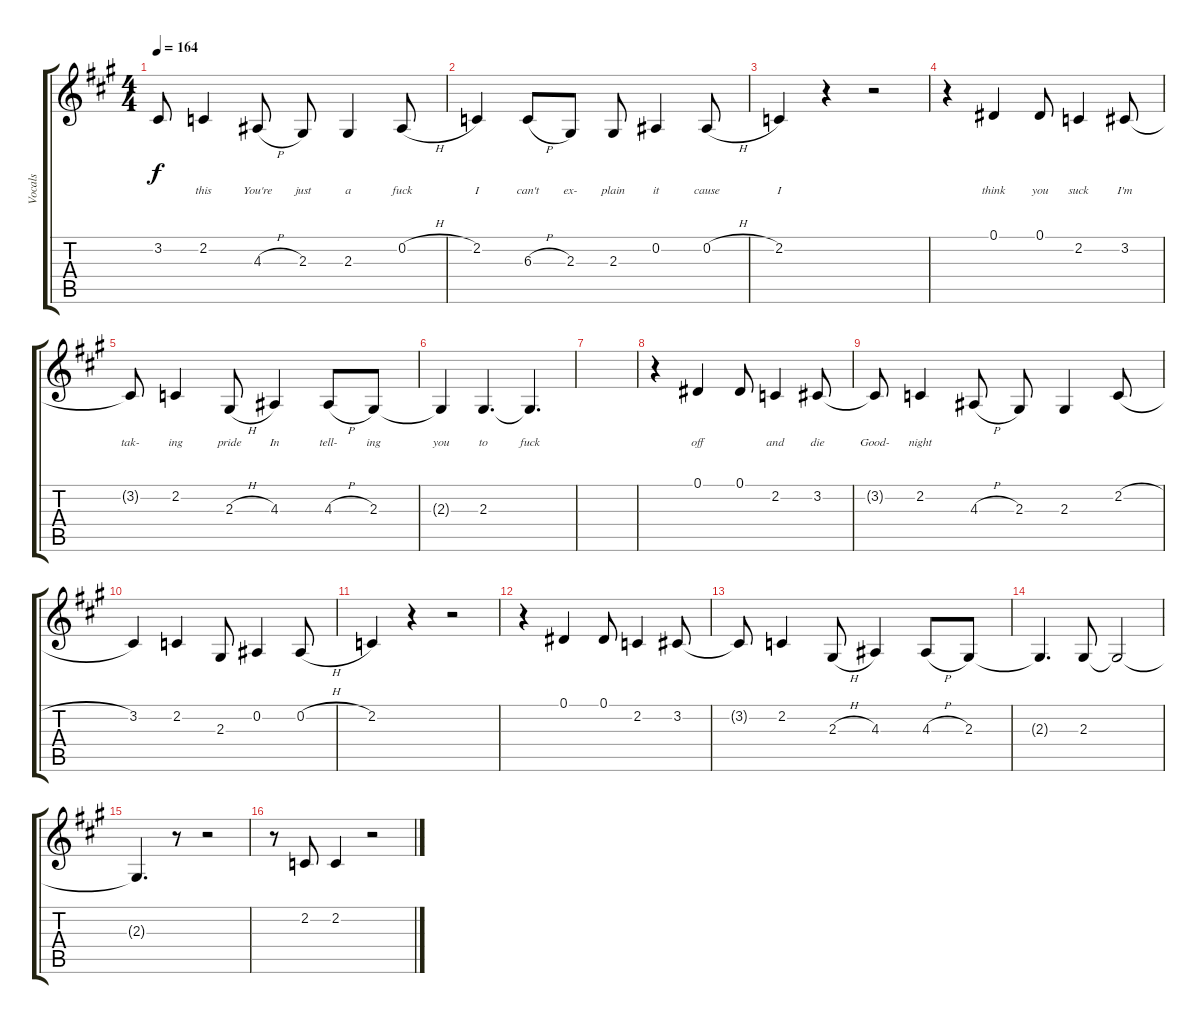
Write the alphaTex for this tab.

\track ("Vocals" "Vocals") {instrument clarinet}
\staff {score tabs}
\tuning (Eb4 Bb3 Gb3 Db3 Ab2 Eb2) {hide}
\ts (4 4)
\tempo 164
\clef g2
\ks a
3.2{t}.8{lyrics (0 "") lyrics (1 "") lyrics (2 "") lyrics (3 "") lyrics (4 "") dy f} 2.2.4{lyrics (0 "this") lyrics (1 "") lyrics (2 "") lyrics (3 "") lyrics (4 "")} 4.3{h}.8{lyrics (0 "You're") lyrics (1 "") lyrics (2 "") lyrics (3 "") lyrics (4 "")} 2.3.8{lyrics (0 "just") lyrics (1 "") lyrics (2 "") lyrics (3 "") lyrics (4 "")} 2.3.4{lyrics (0 "a") lyrics (1 "") lyrics (2 "") lyrics (3 "") lyrics (4 "")} 0.2{h}.8{lyrics (0 "fuck") lyrics (1 "") lyrics (2 "") lyrics (3 "") lyrics (4 "")} |
2.2.4{lyrics (0 "I") lyrics (1 "") lyrics (2 "") lyrics (3 "") lyrics (4 "")} 6.3{h}.8{lyrics (0 "can't") lyrics (1 "") lyrics (2 "") lyrics (3 "") lyrics (4 "")} 2.3.8{lyrics (0 "ex-") lyrics (1 "") lyrics (2 "") lyrics (3 "") lyrics (4 "")} 2.3.8{lyrics (0 "plain") lyrics (1 "") lyrics (2 "") lyrics (3 "") lyrics (4 "")} 0.2.4{lyrics (0 "it") lyrics (1 "") lyrics (2 "") lyrics (3 "") lyrics (4 "")} 0.2{h}.8{lyrics (0 "cause") lyrics (1 "") lyrics (2 "") lyrics (3 "") lyrics (4 "")} |
2.2.4{lyrics (0 "I") lyrics (1 "") lyrics (2 "") lyrics (3 "") lyrics (4 "")} r.4 r.2 |
r.4 0.1.4{lyrics (0 "think") lyrics (1 "") lyrics (2 "") lyrics (3 "") lyrics (4 "")} 0.1.8{lyrics (0 "you") lyrics (1 "") lyrics (2 "") lyrics (3 "") lyrics (4 "")} 2.2.4{lyrics (0 "suck") lyrics (1 "") lyrics (2 "") lyrics (3 "") lyrics (4 "")} 3.2.8{lyrics (0 "I'm") lyrics (1 "") lyrics (2 "") lyrics (3 "") lyrics (4 "")} |
3.2{t}.8{lyrics (0 "tak-") lyrics (1 "") lyrics (2 "") lyrics (3 "") lyrics (4 "")} 2.2.4{lyrics (0 "ing") lyrics (1 "") lyrics (2 "") lyrics (3 "") lyrics (4 "")} 2.3{h}.8{lyrics (0 "pride") lyrics (1 "") lyrics (2 "") lyrics (3 "") lyrics (4 "")} 4.3.4{lyrics (0 "In") lyrics (1 "") lyrics (2 "") lyrics (3 "") lyrics (4 "")} 4.3{h}.8{lyrics (0 "tell-") lyrics (1 "") lyrics (2 "") lyrics (3 "") lyrics (4 "")} 2.3.8{lyrics (0 "ing") lyrics (1 "") lyrics (2 "") lyrics (3 "") lyrics (4 "")} |
2.3{t}.4{lyrics (0 "you") lyrics (1 "") lyrics (2 "") lyrics (3 "") lyrics (4 "")} 2.3.4{d lyrics (0 "to") lyrics (1 "") lyrics (2 "") lyrics (3 "") lyrics (4 "")} 2.3{t}.4{d lyrics (0 "fuck") lyrics (1 "") lyrics (2 "") lyrics (3 "") lyrics (4 "")} |
|
r.4 0.1.4{lyrics (0 "off") lyrics (1 "") lyrics (2 "") lyrics (3 "") lyrics (4 "")} 0.1.8{lyrics (0 "") lyrics (1 "") lyrics (2 "") lyrics (3 "") lyrics (4 "")} 2.2.4{lyrics (0 "and") lyrics (1 "") lyrics (2 "") lyrics (3 "") lyrics (4 "")} 3.2.8{lyrics (0 "die") lyrics (1 "") lyrics (2 "") lyrics (3 "") lyrics (4 "")} |
3.2{t}.8{lyrics (0 "Good-") lyrics (1 "") lyrics (2 "") lyrics (3 "") lyrics (4 "")} 2.2.4{lyrics (0 "night") lyrics (1 "") lyrics (2 "") lyrics (3 "") lyrics (4 "")} 4.3{h}.8 2.3.8 2.3.4 2.2{h}.8 |
3.2.4 2.2.4 2.3.8 0.2.4 0.2{h}.8 |
2.2.4 r.4 r.2 |
r.4 0.1.4 0.1.8 2.2.4 3.2.8 |
3.2{t}.8 2.2.4 2.3{h}.8 4.3.4 4.3{h}.8 2.3.8 |
2.3{t}.4{d} 2.3.8 2.3{t}.2 |
2.3{t}.4{d} r.8 r.2 |
r.8 2.2.8 2.2.4 r.2
